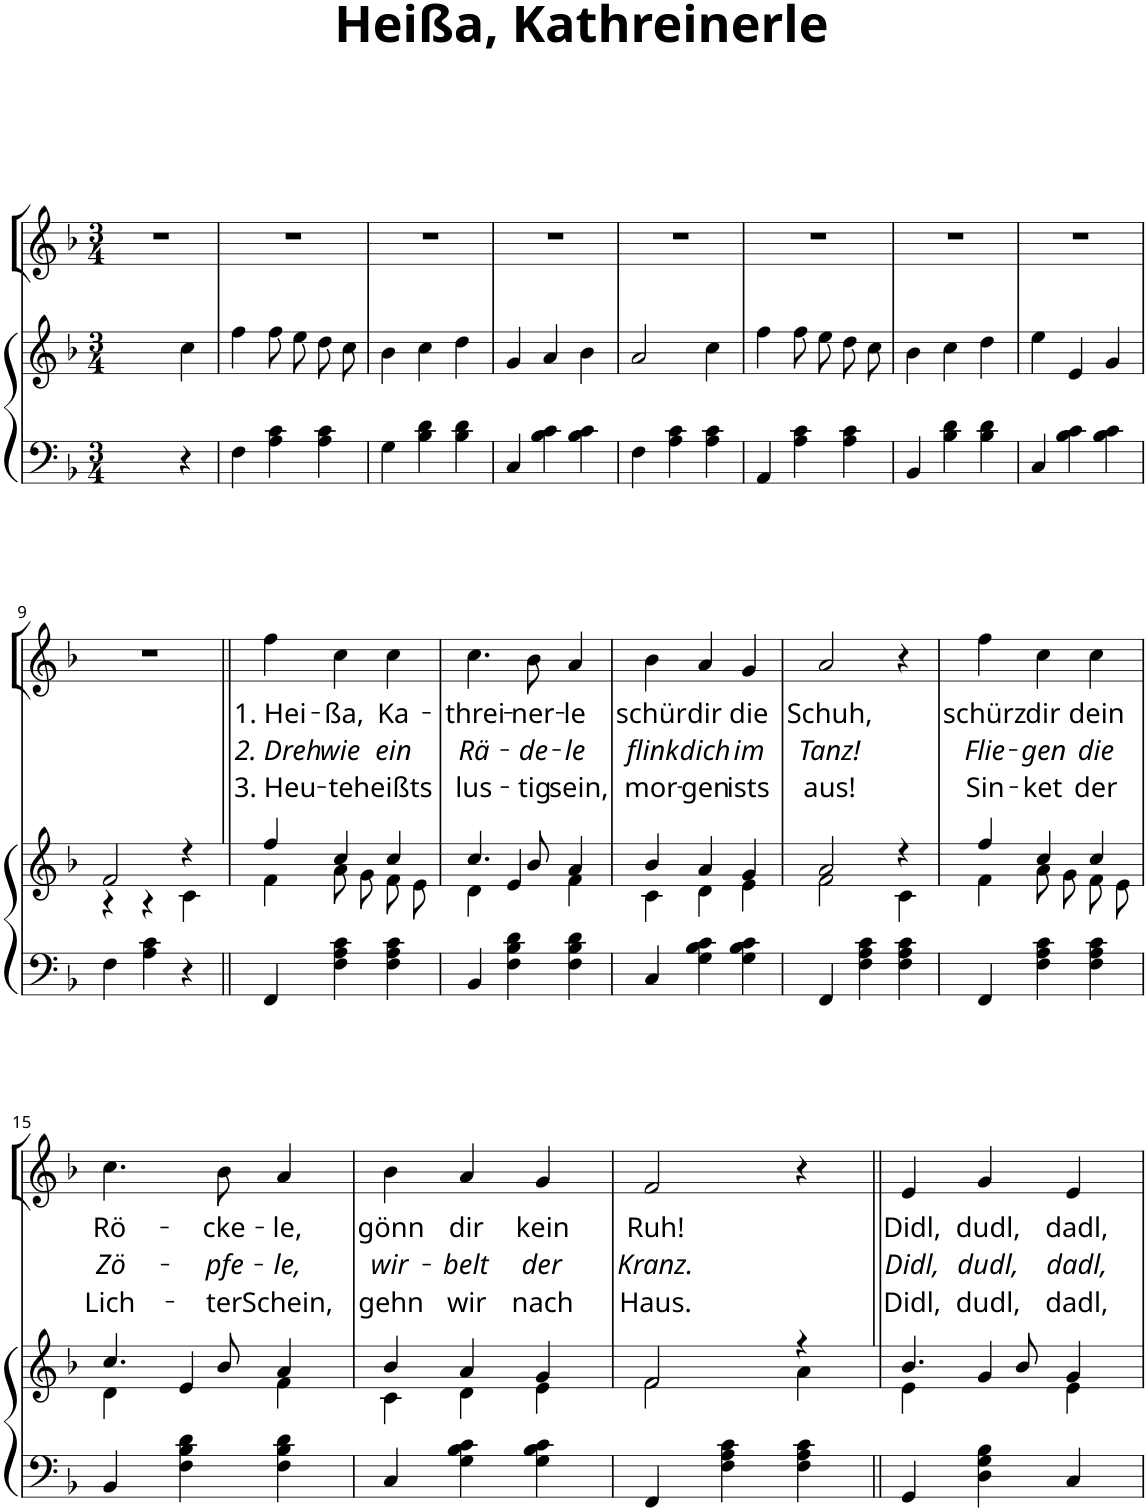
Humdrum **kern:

**kern	**kern	**kern	**text	**text	**text
*part2	*part2	*part1	*part1	*part1	*part1
*staff3	*staff2	*staff1	*staff1	*staff1	*staff1
*I"P3	*	*I"P1	*	*	*
*clefF4	*clefG2	*clefG2	*	*	*
*k[b-]	*k[b-]	*k[b-]	*	*	*
*F:	*F:	*F:	*	*	*
*M3/4	*M3/4	*M3/4	*	*	*
=1	=1	=1	=1	=1	=1
2ryy	2ryy	2.r	.	.	.
4r	4cc\	.	.	.	.
=2	=2	=2	=2	=2	=2
4F\	4ff\	2.r	.	.	.
4A\ 4c\	8ff\L	.	.	.	.
.	8ee\J	.	.	.	.
4A\ 4c\	8dd\L	.	.	.	.
.	8cc\J	.	.	.	.
=3	=3	=3	=3	=3	=3
4G\	4b-\	2.r	.	.	.
4B-\ 4d\	4cc\	.	.	.	.
4B-\ 4d\	4dd\	.	.	.	.
=4	=4	=4	=4	=4	=4
4C/	4g/	2.r	.	.	.
4B-\ 4c\	4a/	.	.	.	.
4B-\ 4c\	4b-\	.	.	.	.
=5	=5	=5	=5	=5	=5
4F\	2a/	2.r	.	.	.
4A\ 4c\	.	.	.	.	.
4A\ 4c\	4cc\	.	.	.	.
=6	=6	=6	=6	=6	=6
4AA/	4ff\	2.r	.	.	.
4A\ 4c\	8ff\L	.	.	.	.
.	8ee\J	.	.	.	.
4A\ 4c\	8dd\L	.	.	.	.
.	8cc\J	.	.	.	.
=7	=7	=7	=7	=7	=7
4BB-/	4b-\	2.r	.	.	.
4B-\ 4d\	4cc\	.	.	.	.
4B-\ 4d\	4dd\	.	.	.	.
=8	=8	=8	=8	=8	=8
4C/	4ee\	2.r	.	.	.
4B-\ 4c\	4e/	.	.	.	.
4B-\ 4c\	4g/	.	.	.	.
!!LO:LB:g=z
=9	=9	=9	=9	=9	=9
*	*^	*	*	*	*
4F\	2f/	4r	2.r	.	.	.
4A\ 4c\	.	4r	.	.	.	.
4r	4r	4c\	.	.	.	.
=10||	=10||	=10||	=10||	=10||	=10||	=10||
!	!	!	!	!LO:LY:b	!LO:LY:b	!LO:LY:b
4FF/	4ff/	4f\	4ff\	1. Hei-	2. Dreh	3. Heu-
!	!	!	!	!LO:LY:b	!LO:LY:b	!LO:LY:b
4F\ 4A\ 4c\	4cc/	8a\L	4cc\	-ßa,	wie	-te
.	.	8g\J	.	.	.	.
!	!	!	!	!LO:LY:b	!LO:LY:b	!LO:LY:b
4F\ 4A\ 4c\	4cc/	8f\L	4cc\	Ka-	ein	heißts
.	.	8e\J	.	.	.	.
=11	=11	=11	=11	=11	=11	=11
!	!	!	!	!LO:LY:b	!LO:LY:b	!LO:LY:b
4BB-/	4.cc/	4d\	4.cc\	-threi-	Rä-	lus-
4F\ 4B-\ 4d\	.	4e/	.	.	.	.
!	!	!	!	!LO:LY:b	!LO:LY:b	!LO:LY:b
.	8b-/	.	8b-\	-ner-	-de-	-tig
!	!	!	!	!LO:LY:b	!LO:LY:b	!LO:LY:b
4F\ 4B-\ 4d\	4a/	4f\	4a/	-le	-le	sein,
=12	=12	=12	=12	=12	=12	=12
!	!	!	!	!LO:LY:b	!LO:LY:b	!LO:LY:b
4C/	4b-/	4c\	4b-\	schür	flink	mor-
!	!	!	!	!LO:LY:b	!LO:LY:b	!LO:LY:b
4G\ 4B-\ 4c\	4a/	4d\	4a/	dir	dich	-gen
!	!	!	!	!LO:LY:b	!LO:LY:b	!LO:LY:b
4G\ 4B-\ 4c\	4g/	4e\	4g/	die	im	ists
=13	=13	=13	=13	=13	=13	=13
!	!	!	!	!LO:LY:b	!LO:LY:b	!LO:LY:b
4FF/	2a/	2f\	2a/	Schuh,	Tanz!	aus!
4F\ 4A\ 4c\	.	.	.	.	.	.
4F\ 4A\ 4c\	4r	4c\	4r	.	.	.
=14	=14	=14	=14	=14	=14	=14
!	!	!	!	!LO:LY:b	!LO:LY:b	!LO:LY:b
4FF/	4ff/	4f\	4ff\	schürz	Flie-	Sin-
!	!	!	!	!LO:LY:b	!LO:LY:b	!LO:LY:b
4F\ 4A\ 4c\	4cc/	8a\L	4cc\	dir	-gen	-ket
.	.	8g\J	.	.	.	.
!	!	!	!	!LO:LY:b	!LO:LY:b	!LO:LY:b
4F\ 4A\ 4c\	4cc/	8f\L	4cc\	dein	die	der
.	.	8e\J	.	.	.	.
!!LO:LB:g=z
=15	=15	=15	=15	=15	=15	=15
!	!	!	!	!LO:LY:b	!LO:LY:b	!LO:LY:b
4BB-/	4.cc/	4d\	4.cc\	Rö-	Zö-	Lich-
4F\ 4B-\ 4d\	.	4e/	.	.	.	.
!	!	!	!	!LO:LY:b	!LO:LY:b	!LO:LY:b
.	8b-/	.	8b-\	-cke-	-pfe-	-ter
!	!	!	!	!LO:LY:b	!LO:LY:b	!LO:LY:b
4F\ 4B-\ 4d\	4a/	4f\	4a/	-le,	-le,	Schein,
=16	=16	=16	=16	=16	=16	=16
!	!	!	!	!LO:LY:b	!LO:LY:b	!LO:LY:b
4C/	4b-/	4c\	4b-\	gönn	wir-	gehn
!	!	!	!	!LO:LY:b	!LO:LY:b	!LO:LY:b
4G\ 4B-\ 4c\	4a/	4d\	4a/	dir	-belt	wir
!	!	!	!	!LO:LY:b	!LO:LY:b	!LO:LY:b
4G\ 4B-\ 4c\	4g/	4e\	4g/	kein	der	nach
=17	=17	=17	=17	=17	=17	=17
!	!	!	!	!LO:LY:b	!LO:LY:b	!LO:LY:b
4FF/	2f/	2f\	2f/	Ruh!	Kranz.	Haus.
4F\ 4A\ 4c\	.	.	.	.	.	.
4F\ 4A\ 4c\	4r	4a\	4r	.	.	.
=18||	=18||	=18||	=18||	=18||	=18||	=18||
!	!	!	!	!LO:LY:b	!LO:LY:b	!LO:LY:b
4GG/	4.b-/	4e\	4e/	Didl,	Didl,	Didl,
!	!	!	!	!LO:LY:b	!LO:LY:b	!LO:LY:b
4D\ 4G\ 4B-\	.	4g/	4g/	dudl,	dudl,	dudl,
.	8b-/	.	.	.	.	.
!	!	!	!	!LO:LY:b	!LO:LY:b	!LO:LY:b
4C/	4g/	4e\	4e/	dadl,	dadl,	dadl,
*	*v	*v	*	*	*	*
=	=	=	=	=	=
*-	*-	*-	*-	*-	*-
